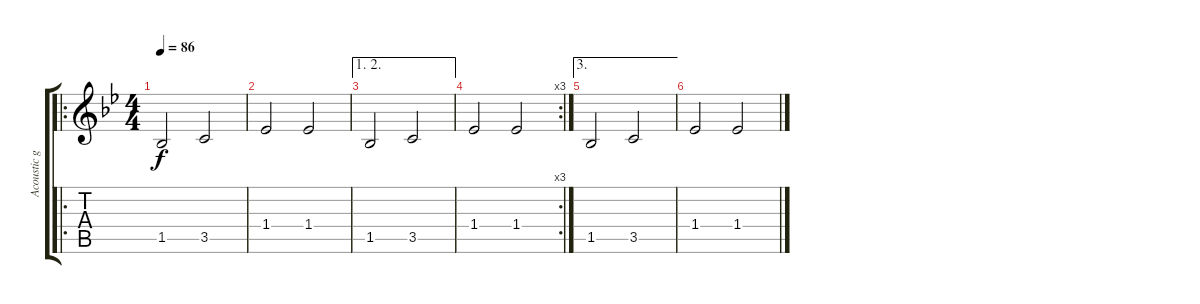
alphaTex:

\track ("Acoustic guitar 2" "Acoustic g") {instrument acousticguitarsteel}
\staff {score tabs}
\tuning (E4 B3 G3 D3 A2 E2) {hide}
\ro
\ts (4 4)
\tempo 86
\clef g2
\ks bb
1.5.2{dy f} 3.5.2 |
1.4.2 1.4.2 |
\ae (1 2)
1.5.2 3.5.2 |
\rc 3
1.4.2 1.4.2 |
\ae 3
1.5.2 3.5.2 |
1.4.2 1.4.2
